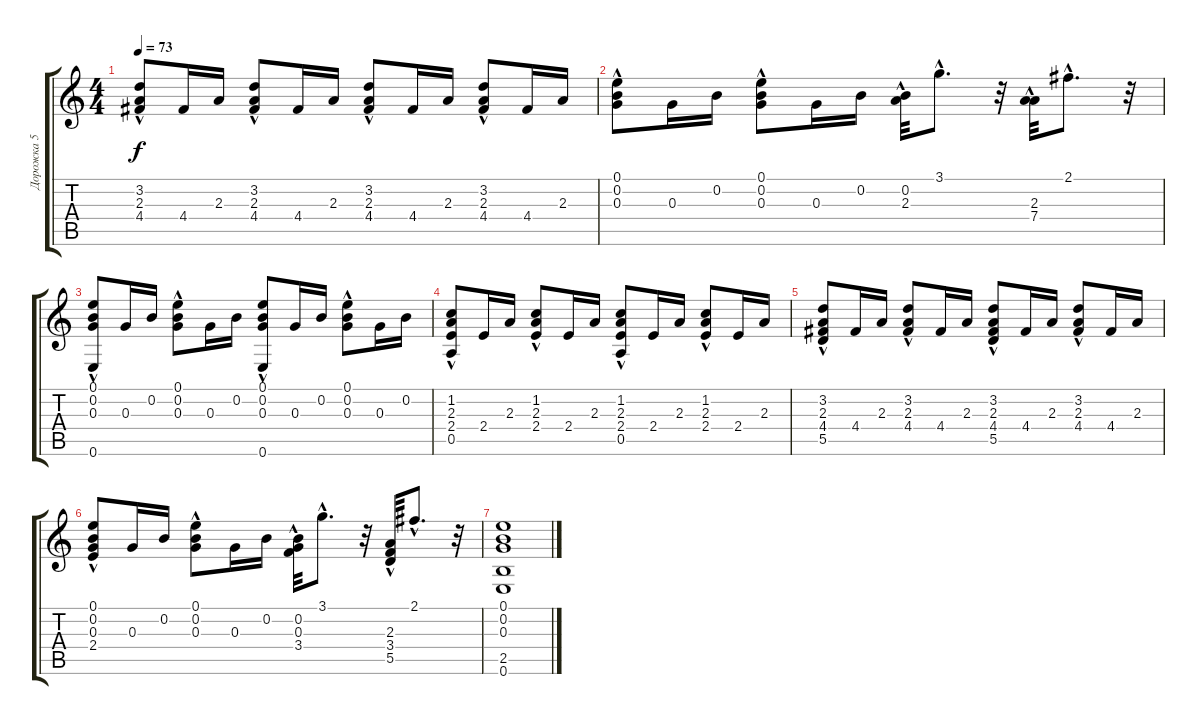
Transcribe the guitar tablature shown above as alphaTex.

\track ("Дорожка 5" "Дорожка 5") {instrument acousticguitarnylon}
\staff {score tabs}
\tuning (E4 B3 G3 D3 A2 E2) {hide}
\ts (4 4)
\tempo 73
\clef g2
\ks c
(3.2 2.3{hac} 4.4).8{dy f} 4.4.16 2.3.16 (3.2 2.3{hac} 4.4).8 4.4.16 2.3.16 (3.2 2.3{hac} 4.4).8 4.4.16 2.3.16 (3.2 2.3{hac} 4.4).8 4.4.16 2.3.16 |
(0.1 0.2{hac} 0.3).8 0.3.16 0.2.16 (0.1 0.2{hac} 0.3).8 0.3.16 0.2.16 (0.2{hac} 2.3{hac}).32 3.1{hac}.8{d} r.32 (2.3{hac} 7.4{hac}).32 2.1{hac}.8{d} r.32 |
(0.1 0.2{hac} 0.3 0.6).8 0.3.16 0.2.16 (0.1 0.2{hac} 0.3).8 0.3.16 0.2.16 (0.1 0.2{hac} 0.3 0.6).8 0.3.16 0.2.16 (0.1 0.2{hac} 0.3).8 0.3.16 0.2.16 |
(1.2 2.3{hac} 2.4 0.5).8 2.4.16 2.3.16 (1.2 2.3{hac} 2.4).8 2.4.16 2.3.16 (1.2 2.3{hac} 2.4 0.5).8 2.4.16 2.3.16 (1.2 2.3{hac} 2.4).8 2.4.16 2.3.16 |
(3.2 2.3{hac} 4.4 5.5).8 4.4.16 2.3.16 (3.2 2.3{hac} 4.4).8 4.4.16 2.3.16 (3.2 2.3{hac} 4.4 5.5).8 4.4.16 2.3.16 (3.2 2.3{hac} 4.4).8 4.4.16 2.3.16 |
(0.1 0.2{hac} 0.3 2.4).8 0.3.16 0.2.16 (0.1 0.2{hac} 0.3).8 0.3.16 0.2.16 (0.2{hac} 0.3{hac} 3.4{hac}).32 3.1{hac}.8{d} r.32 (2.3{hac} 3.4{hac} 5.5{hac}).32 2.1{hac}.8{d} r.32 |
(0.1 0.2 0.3 2.5 0.6).1
